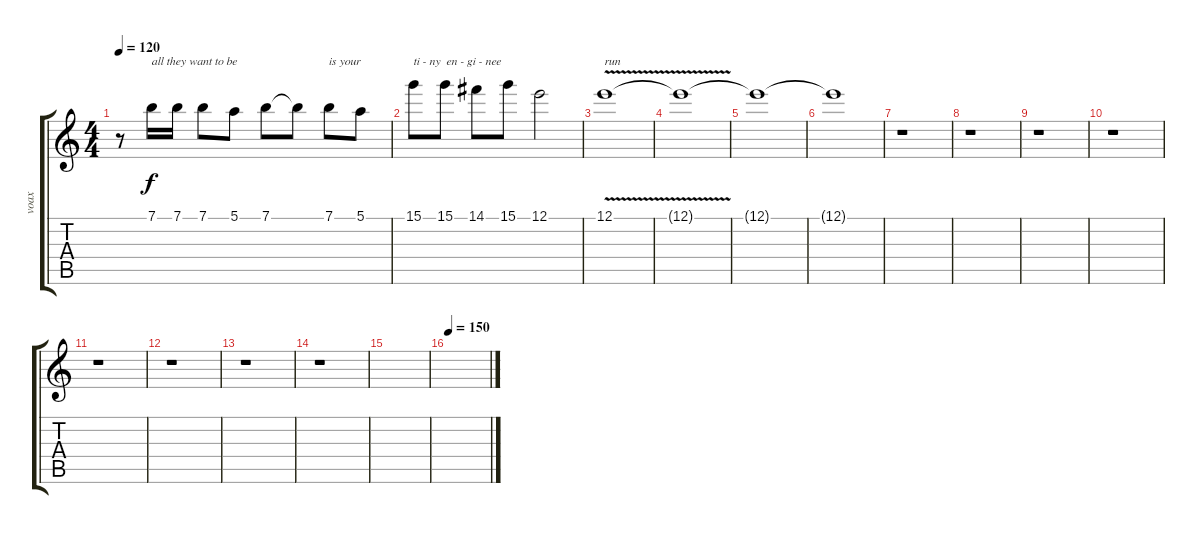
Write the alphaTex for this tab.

\track ("voax" "voax") {instrument overdrivenguitar}
\staff {score tabs}
\tuning (E4 B3 G3 D3 A2 E2) {hide}
\ts (4 4)
\tempo 120
\clef g2
\ks c
r.8{dy f} 7.1.16{txt "all they want to be"} 7.1.16 7.1.8 5.1.8 7.1.8 7.1{t}.8 7.1.8{txt "is your"} 5.1.8 |
15.1.8{txt "ti - ny  en - gi - nee"} 15.1.8 14.1.8 15.1.8 12.1.2 |
12.1{v}.1{txt "run"} |
12.1{t}.1 |
12.1{t}.1{volume 0} |
12.1{t}.1 |
r.1 |
r.1 |
r.1 |
r.1 |
r.1 |
r.1 |
r.1 |
r.1 |
|
\tempo 150
